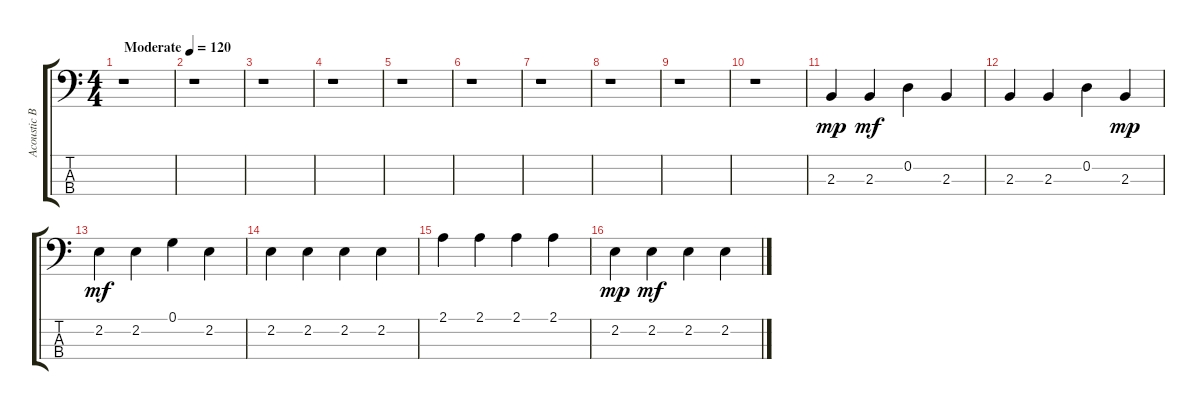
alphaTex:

\track ("Acoustic Bass" "Acoustic B") {instrument acousticbass}
\staff {score tabs}
\tuning (G2 D2 A1 E1) {hide}
\ts (4 4)
\tempo (120 "Moderate")
\clef f4
\ks c
r.1{dy mp instrument acousticbass} |
r.1 |
r.1 |
r.1 |
r.1 |
r.1 |
r.1 |
r.1 |
r.1 |
r.1 |
2.3.4 2.3.4{dy mf} 0.2.4 2.3.4 |
2.3.4 2.3.4 0.2.4 2.3.4{dy mp} |
2.2.4{dy mf} 2.2.4 0.1.4 2.2.4 |
2.2.4 2.2.4 2.2.4 2.2.4 |
2.1.4 2.1.4 2.1.4 2.1.4 |
2.2.4{dy mp} 2.2.4{dy mf} 2.2.4 2.2.4
